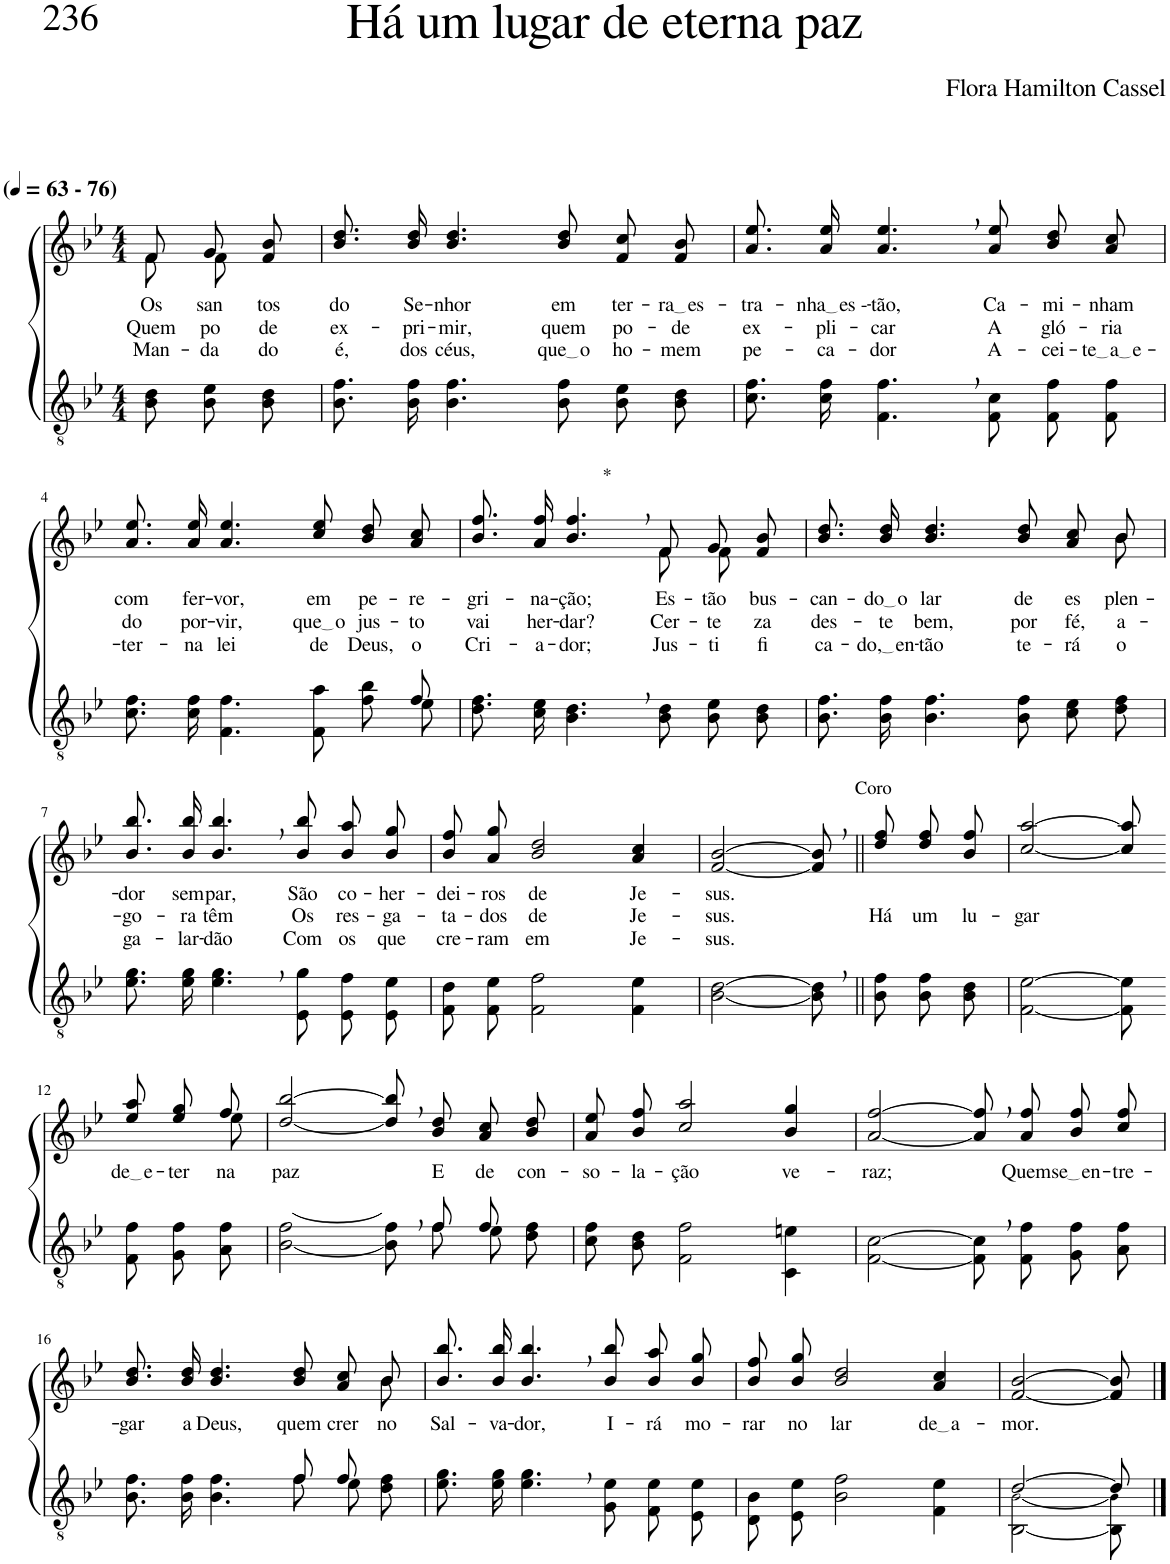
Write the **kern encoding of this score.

**kern	**kern	**text	**text	**text
*part2	*part1	*part1	*part1	*part1
*staff2	*staff1	*staff1	*staff1	*staff1
*I"Parte III e IV	*I"Parte I e II	*	*	*
*clefGv2	*clefG2	*	*	*
*Trd4c7	*Trd4c7	*	*	*
*k[b-e-]	*k[b-e-]	*	*	*
*M4/4	*M4/4	*	*	*
*MM63	*MM63	*	*	*
=1	=1	=1	=1	=1
*	*^	*	*	*
!	!LO:TX:a:B:t=(	!	!	!	!
!	!LO:TX:a:B:t=- 76)	!	!	!	!
!	!	!	!LO:LY:b	!LO:LY:b	!LO:LY:b
8B-\ 8d\	8f/	8f\	Os	Quem	Man-
!	!	!	!LO:LY:b	!LO:LY:b	!LO:LY:b
8B-\ 8e-\L	8g/L	8f\	san-	po-	-da-
!	!	!	!LO:LY:b	!LO:LY:b	!LO:LY:b
8B-\ 8d\J	8f/ 8b-/J	8ryy	-tos	-de	-do
=2	=2	=2	=2	=2	=2
!	!	!	!LO:LY:b	!LO:LY:b	!LO:LY:b
*	*v	*v	*	*	*
8.B-\ 8.f\L	8.b-\ 8.dd\L	do	ex-	é,
!	!	!LO:LY:b	!LO:LY:b	!LO:LY:b
16B-\ 16f\Jk	16b-\ 16dd\Jk	Se-	-pri-	dos
!	!	!LO:LY:b	!LO:LY:b	!LO:LY:b
4.B-\ 4.f\	4.b-/ 4.dd/	-nhor	-mir,	céus,
!	!	!LO:LY:b	!LO:LY:b	!LO:LY:b
8B-\ 8f\	8b-/ 8dd/	em	quem	que o
!	!	!LO:LY:b	!LO:LY:b	!LO:LY:b
8B-\ 8e-\L	8f/ 8cc/L	ter-	po-	ho-
!	!	!LO:LY:b	!LO:LY:b	!LO:LY:b
8B-\ 8d\J	8f/ 8b-/J	ra es	-de	-mem
=3	=3	=3	=3	=3
!	!	!LO:LY:b	!LO:LY:b	!LO:LY:b
8.c\ 8.f\L	8.a\ 8.ee-\L	-tra-	ex-	pe-
!	!	!LO:LY:b	!LO:LY:b	!LO:LY:b
16c\ 16f\Jk	16a\ 16ee-\Jk	nha es -	-pli-	-ca-
!	!	!LO:LY:b	!LO:LY:b	!LO:LY:b
4.F\, 4.f\,	4.a/, 4.ee-/,	-tão,	-car	-dor
!	!	!LO:LY:b	!LO:LY:b	!LO:LY:b
8F\ 8c\	8a/ 8ee-/	Ca-	A	A-
!	!	!LO:LY:b	!LO:LY:b	!LO:LY:b
8F\ 8f\L	8b-\ 8dd\L	-mi-	gló-	-cei-
!	!	!LO:LY:b	!LO:LY:b	!LO:LY:b
8F\ 8f\J	8a\ 8cc\J	-nham	-ria	te a e
!!LO:LB:g=z
=4	=4	=4	=4	=4
*^	*	*	*	*
!	!	!	!LO:LY:b	!LO:LY:b	!LO:LY:b
2..ryy	8.c\ 8.f\L	8.a\ 8.ee-\L	com	do	-ter-
!	!	!	!LO:LY:b	!LO:LY:b	!LO:LY:b
.	16c\ 16f\Jk	16a\ 16ee-\Jk	fer-	por-	-na
!	!	!	!LO:LY:b	!LO:LY:b	!LO:LY:b
.	4.F\ 4.f\	4.a/ 4.ee-/	-vor,	-vir,	lei
!	!	!	!LO:LY:b	!LO:LY:b	!LO:LY:b
.	8F\ 8a\	8cc/ 8ee-/	em	que o	de
!	!	!	!LO:LY:b	!LO:LY:b	!LO:LY:b
.	8f\ 8b-\L	8b-\ 8dd\L	pe-	jus-	Deus,
!	!	!	!LO:LY:b	!LO:LY:b	!LO:LY:b
8f/	8e-\J	8a\ 8cc\J	-re-	-to	o
=5	=5	=5	=5	=5	=5
!	!	!	!LO:LY:b	!LO:LY:b	!LO:LY:b
*v	*v	*^	*	*	*
8.d\ 8.f\L	8.b-\ 8.ff\L	8ryy	-gri-	vai	Cri-
!	!	!	!LO:LY:b	!LO:LY:b	!LO:LY:b
*	*v	*v	*	*	*
16c\ 16e-\Jk	16a\ 16ff\Jk	-na-	her-	-a-
!	!LO:TX:a:t=*	!	!	!
!	!	!LO:LY:b	!LO:LY:b	!LO:LY:b
4.B-\, 4.d\,	4.b-/, 4.ff/,	-ção;	-dar?	-dor;
*	*^	*	*	*
!	!	!	!LO:LY:b	!LO:LY:b	!LO:LY:b
8B-\ 8d\	8f/	8f\L	Es-	Cer-	Jus-
!	!	!	!LO:LY:b	!LO:LY:b	!LO:LY:b
8B-\ 8e-\L	8g/L	8f\J	-tão	-te-	-ti-
!	!	!	!LO:LY:b	!LO:LY:b	!LO:LY:b
8B-\ 8d\J	8f/ 8b-/J	8ryy	bus-	-za	-fi
=6	=6	=6	=6	=6	=6
!	!	!	!LO:LY:b	!LO:LY:b	!LO:LY:b
8.B-\ 8.f\L	8.b-\ 8.dd\L	2..ryy	-can-	des-	ca-
!	!	!	!LO:LY:b	!LO:LY:b	!LO:LY:b
16B-\ 16f\Jk	16b-\ 16dd\Jk	.	do o	-te	do, en
!	!	!	!LO:LY:b	!LO:LY:b	!LO:LY:b
4.B-\ 4.f\	4.b-/ 4.dd/	.	lar	bem,	-tão
!	!	!	!LO:LY:b	!LO:LY:b	!LO:LY:b
8B-\ 8f\	8b-/ 8dd/	.	de	por	te-
!	!	!	!LO:LY:b	!LO:LY:b	!LO:LY:b
8c\ 8e-\L	8a/ 8cc/L	.	es-	fé,	-rá
!	!	!	!LO:LY:b	!LO:LY:b	!LO:LY:b
8d\ 8f\J	8b-/J	8b-\	-plen-	a-	o
!!LO:LB:g=z
=7	=7	=7	=7	=7	=7
!	!	!	!LO:LY:b	!LO:LY:b	!LO:LY:b
*	*v	*v	*	*	*
8.e-\ 8.g\L	8.b-\ 8.bb-\L	-dor	-go-	ga-
!	!	!LO:LY:b	!LO:LY:b	!LO:LY:b
16e-\ 16g\Jk	16b-\ 16bb-\Jk	sem	-ra	-lar-
!	!	!LO:LY:b	!LO:LY:b	!LO:LY:b
4.e-\, 4.g\,	4.b-/, 4.bb-/,	par,	têm	-dão
!	!	!LO:LY:b	!LO:LY:b	!LO:LY:b
8E-\ 8g\	8b-/ 8bb-/	São	Os	Com
!	!	!LO:LY:b	!LO:LY:b	!LO:LY:b
8E-/ 8f/L	8b-\ 8aa\L	co-	res-	os
!	!	!LO:LY:b	!LO:LY:b	!LO:LY:b
8E-/ 8e-/J	8b-\ 8gg\J	-her-	-ga-	que
=8	=8	=8	=8	=8
!	!	!LO:LY:b	!LO:LY:b	!LO:LY:b
8F\ 8d\L	8b-\ 8ff\L	-dei-	-ta-	cre-
!	!	!LO:LY:b	!LO:LY:b	!LO:LY:b
8F\ 8e-\J	8a\ 8gg\J	-ros	-dos	-ram
!	!	!LO:LY:b	!LO:LY:b	!LO:LY:b
2F\ 2f\	2b-/ 2dd/	de	de	em
!	!	!LO:LY:b	!LO:LY:b	!LO:LY:b
4F\ 4e-\	4a/ 4cc/	Je-	Je-	Je-
=9	=9	=9	=9	=9
!	!	!LO:LY:b	!LO:LY:b	!LO:LY:b
[2B-\ [2d\	[2f/ [2b-/	-sus.	-sus.	-sus.
!	!LO:TX:a:t=Coro	!	!	!
8B-\], 8d\],	8f/], 8b-/],	.	.	.
=10||	=10||	=10||	=10||	=10||
!	!	!	!LO:LY:b	!
8B-\ 8f\	8dd/ 8ff/	.	Há	.
!	!	!	!LO:LY:b	!
8B-\ 8f\L	8dd\ 8ff\L	.	um	.
!	!	!	!LO:LY:b	!
8B-\ 8d\J	8b-\ 8ff\J	.	lu-	.
=11	=11	=11	=11	=11
!	!	!	!LO:LY:b	!
[2F\ [2e-\	[2cc/ [2aa/	.	-gar	.
8F\] 8e-\]	8cc/] 8aa/]	.	.	.
!!LO:LB:g=z
=12-	=12-	=12-	=12-	=12-
!	!	!LO:LY:b	!	!
*	*^	*	*	*
8F\ 8f\	8ee-/ 8aa/	4ryy	de e	.	.
!	!	!	!LO:LY:b	!	!
8G\ 8f\L	8ee-\ 8gg\L	.	-ter-	.	.
!	!	!	!LO:LY:b	!	!
8A\ 8f\J	8ff\J	8ee-\	-na	.	.
=13	=13	=13	=13	=13	=13
*^	*	*	*	*	*
!	!	!	!	!LO:LY:b	!	!
*	*	*v	*v	*	*	*
2ryy	[2B-\ [2f\	[2dd/ [2bb-/	paz	.	.
8ryy	8B-]\ 8f]\L	8dd],\ 8bb-],\L	.	.	.
!	!	!	!LO:LY:b	!	!
8f/	8f\J	8b-\ 8dd\J	E	.	.
!	!	!	!LO:LY:b	!	!
8f/	8e-\L	8a\ 8cc\L	de	.	.
!	!	!	!LO:LY:b	!	!
8ryy	8d\ 8f\J	8b-\ 8dd\J	con-	.	.
=14	=14	=14	=14	=14	=14
!	!	!	!LO:LY:b	!	!
*v	*v	*	*	*	*
8c\ 8f\L	8a\ 8ee-\L	-so-	.	.
!	!	!LO:LY:b	!	!
8B-\ 8d\J	8b-\ 8ff\J	-la-	.	.
!	!	!LO:LY:b	!	!
2F\ 2f\	2cc/ 2aa/	-ção	.	.
!	!	!LO:LY:b	!	!
4C\ 4en\	4b-/ 4gg/	ve-	.	.
=15	=15	=15	=15	=15
!	!	!LO:LY:b	!	!
[2F\ [2c\	[2a/ [2ff/	-raz;	.	.
8F],\ 8c],\L	8a],\ 8ff],\L	.	.	.
!	!	!LO:LY:b	!	!
8F\ 8f\J	8a\ 8ff\J	Quem	.	.
!	!	!LO:LY:b	!	!
8G\ 8f\L	8b-\ 8ff\L	se en	.	.
!	!	!LO:LY:b	!	!
8A\ 8f\J	8cc\ 8ff\J	-tre-	.	.
!!LO:LB:g=z
=16	=16	=16	=16	=16
*^	*	*	*	*
!	!	!	!LO:LY:b	!	!
*	*	*^	*	*	*
2ryy	8.B-\ 8.f\L	8.b-\ 8.dd\L	2..ryy	-gar	.	.
!	!	!	!	!LO:LY:b	!	!
.	16B-\ 16f\Jk	16b-\ 16dd\Jk	.	a	.	.
!	!	!	!	!LO:LY:b	!	!
.	4.B-\ 4.f\	4.b-/ 4.dd/	.	Deus,	.	.
8ryy	.	.	.	.	.	.
!	!	!	!	!LO:LY:b	!	!
8f/	8f\	8b-/ 8dd/	.	quem	.	.
!	!	!	!	!LO:LY:b	!	!
8f/	8e-\L	8a/ 8cc/L	.	crer	.	.
!	!	!	!	!LO:LY:b	!	!
8ryy	8d\ 8f\J	8b-/J	8b-\	no	.	.
=17	=17	=17	=17	=17	=17	=17
!	!	!	!	!LO:LY:b	!	!
*v	*v	*	*	*	*	*
*	*v	*v	*	*	*
8.e-\ 8.g\L	8.b-\ 8.bb-\L	Sal-	.	.
!	!	!LO:LY:b	!	!
16e-\ 16g\Jk	16b-\ 16bb-\Jk	-va-	.	.
!	!	!LO:LY:b	!	!
4.e-\, 4.g\,	4.b-/, 4.bb-/,	-dor,	.	.
!	!	!LO:LY:b	!	!
8G\ 8e-\	8b-/ 8bb-/	I-	.	.
!	!	!LO:LY:b	!	!
8F\ 8e-\L	8b-\ 8aa\L	-rá	.	.
!	!	!LO:LY:b	!	!
8E-\ 8e-\J	8b-\ 8gg\J	mo-	.	.
=18	=18	=18	=18	=18
!	!	!LO:LY:b	!	!
8D/ 8B-/L	8b-\ 8ff\L	-rar	.	.
!	!	!LO:LY:b	!	!
8E-/ 8e-/J	8b-\ 8gg\J	no	.	.
!	!	!LO:LY:b	!	!
2B-\ 2f\	2b-/ 2dd/	lar	.	.
!	!	!LO:LY:b	!	!
4F\ 4e-\	4a/ 4cc/	de a	.	.
=19	=19	=19	=19	=19
*^	*	*	*	*
!	!	!	!LO:LY:b	!	!
[2d/	[2BB-\ [2B-!\	[2f/ [2b-/	-mor.	.	.
8d/]	8BB-\] 8B-!\]	8f/] 8b-/]	.	.	.
*v	*v	*	*	*	*
==	==	==	==	==
*-	*-	*-	*-	*-
